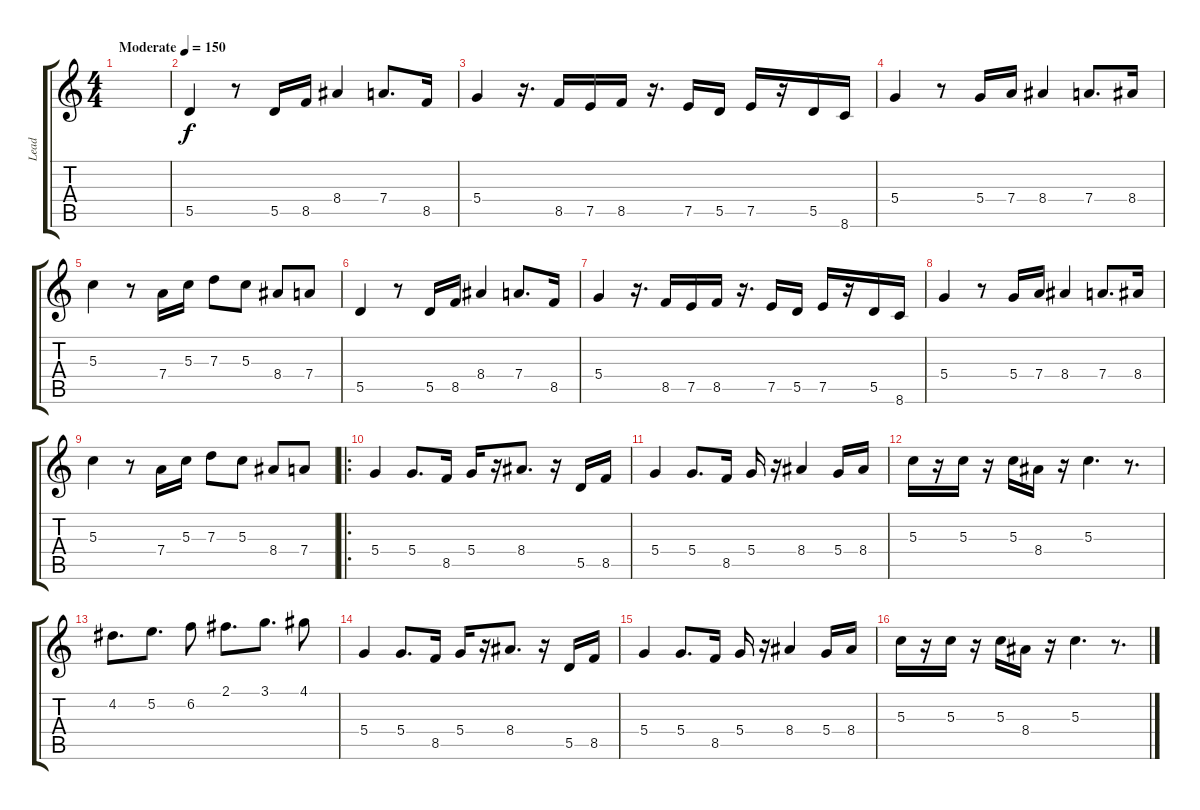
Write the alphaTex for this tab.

\track ("Lead" "Lead") {instrument overdrivenguitar}
\staff {score tabs}
\tuning (E4 B3 G3 D3 A2 E2) {hide}
\ts (4 4)
\tempo (150 "Moderate")
\clef g2
\ks c
|
5.5.4 r.8 5.5.16 8.5.16 8.4.4 7.4.8{d} 8.5.16 |
5.4.4 r.16{d} 8.5.16 7.5.16 8.5.16 r.16{d} 7.5.16 5.5.16 7.5.16 r.16 5.5.16 8.6.16 |
5.4.4 r.8 5.4.16 7.4.16 8.4.4 7.4.8{d} 8.4.16 |
5.3.4 r.8 7.4.16 5.3.16 7.3.8 5.3.8 8.4.8 7.4.8 |
5.5.4 r.8 5.5.16 8.5.16 8.4.4 7.4.8{d} 8.5.16 |
5.4.4 r.16{d} 8.5.16 7.5.16 8.5.16 r.16{d} 7.5.16 5.5.16 7.5.16 r.16 5.5.16 8.6.16 |
5.4.4 r.8 5.4.16 7.4.16 8.4.4 7.4.8{d} 8.4.16 |
5.3.4 r.8 7.4.16 5.3.16 7.3.8 5.3.8 8.4.8 7.4.8 |
\ro
5.4.4 5.4.8{d} 8.5.16 5.4.16 r.16 8.4.8{d} r.16 5.5.16 8.5.16 |
5.4.4 5.4.8{d} 8.5.16 5.4.16 r.16 8.4.4 5.4.16 8.4.16 |
5.3.16 r.16 5.3.16 r.16 5.3.16 8.4.16 r.16 5.3.4{d} r.8{d} |
4.2.8{d} 5.2.8{d} 6.2.8 2.1.8{d} 3.1.8{d} 4.1.8 |
5.4.4 5.4.8{d} 8.5.16 5.4.16 r.16 8.4.8{d} r.16 5.5.16 8.5.16 |
5.4.4 5.4.8{d} 8.5.16 5.4.16 r.16 8.4.4 5.4.16 8.4.16 |
5.3.16 r.16 5.3.16 r.16 5.3.16 8.4.16 r.16 5.3.4{d} r.8{d}
